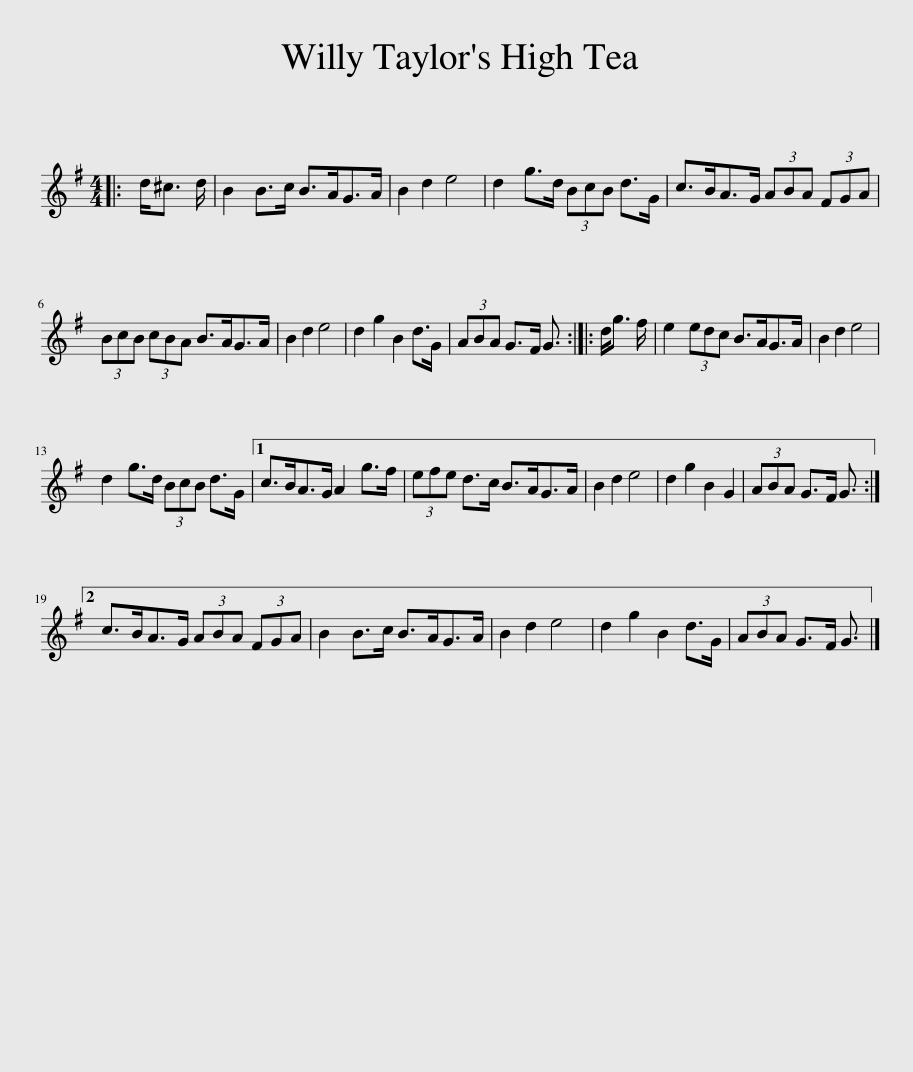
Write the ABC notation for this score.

X:1
L:1/8
M:4/4
I:linebreak $
K:G
V:1 treble
V:1
|: d<^c d/ | B2 B>c B>AG>A | B2 d2 e4 | d2 g>d (3BcB d>G | c>BA>G (3ABA (3FGA |$ %5
 (3BcB (3cBA B>AG>A | B2 d2 e4 | d2 g2 B2 d>G | (3ABA G>F G3/2 :: d<g f/ | %10
 e2 (3edc B>AG>A | B2 d2 e4 |$ d2 g>d (3BcB d>G |1 c>BA>G A2 g>f | (3efe d>c B>AG>A | %15
 B2 d2 e4 | d2 g2 B2 G2 | (3ABA G>F G3/2 :|2$ c>BA>G (3ABA (3FGA | B2 B>c B>AG>A | %20
 B2 d2 e4 | d2 g2 B2 d>G | (3ABA G>F G3/2 |] %23
